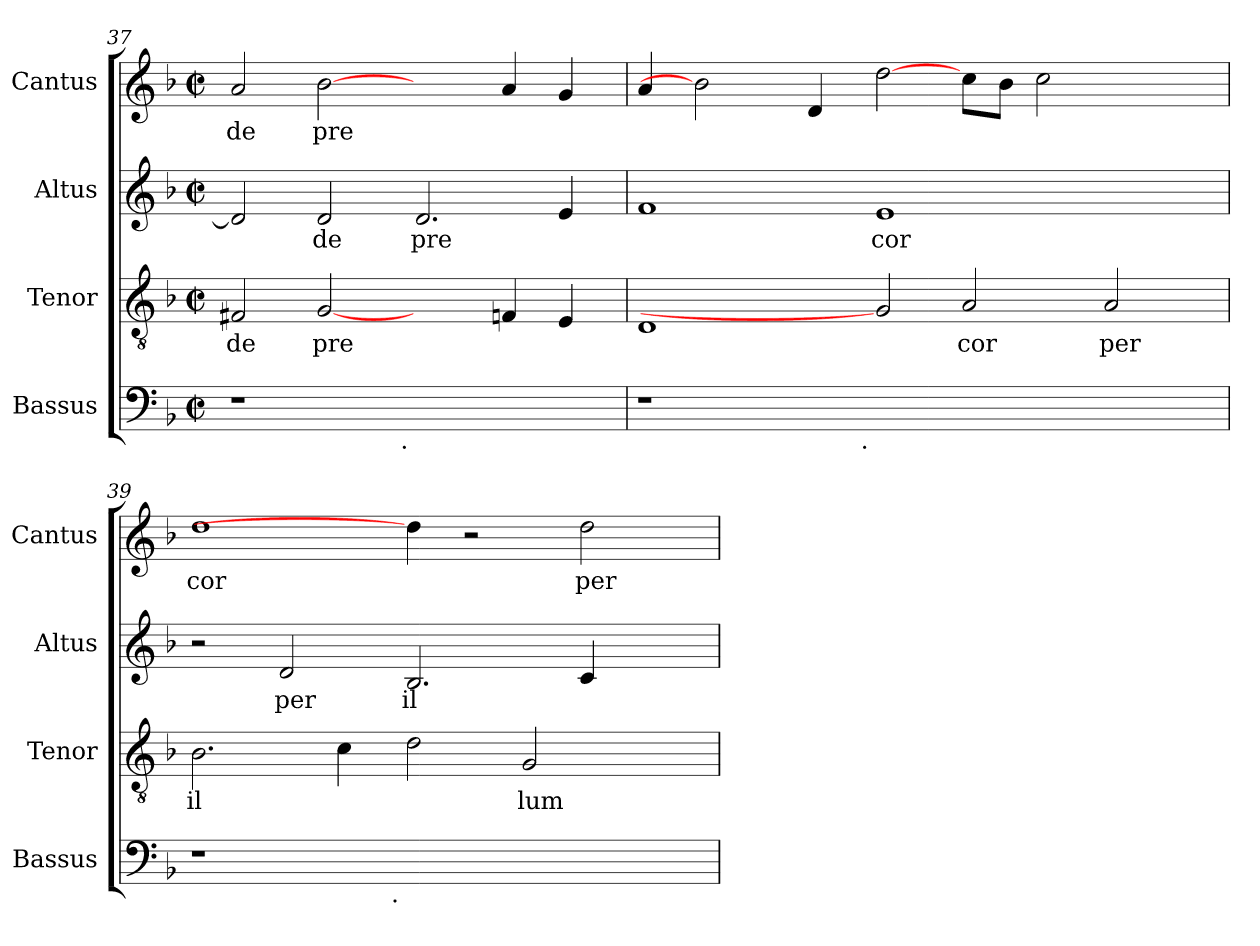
**kern	**kern	**text	**kern	**text	**kern	**text
*part4	*part3	*part3	*part2	*part2	*part1	*part1
*staff4	*staff3	*staff3	*staff2	*staff2	*staff1	*staff1
*I"Bassus	*I"Tenor	*	*I"Altus	*	*I"Cantus	*
*I'Bassus	*I'Tenor	*	*I'Altus	*	*I'Cantus	*
*clefF4	*clefGv2	*	*clefG2	*	*clefG2	*
*k[b-]	*k[b-]	*	*k[b-]	*	*k[b-]	*
*F:	*F:	*	*F:	*	*F:	*
*M2/2	*M2/2	*	*M2/2	*	*M2/2	*
*met(c|)	*met(c|)	*	*met(c|)	*	*met(c|)	*
=37	=37	=37	=37	=37	=37	=37
!	!	!LO:LY:b:cj	!	!LO:LY:b:cj	!	!LO:LY:b:cj
*^	*	*	*	*	*	*
1r	2ryy	2F#X/	de	2d/]	.	2a/	de
!	!	!	!LO:LY:b:cj	!	!LO:LY:b:cj	!	!LO:LY:b:cj
.	4...ryy	[2G	pre	2d/	de	[2b-	pre
!	!LO:TX:b:t=.	!	!	!	!	!	!
.	1ryy	.	.	.	.	.	.
!	!	!	!	!	!LO:LY:b:cj	!	!
1ryy	.	2ryy	.	2.d/	pre	2ryy	.
!	!	!	!LO:LY:b:cj	!	!	!	!LO:LY:b:cj
.	.	4Fn/	.	.	.	4a/	.
!	!	!	!LO:LY:b:cj	!	!LO:LY:b:cj	!	!LO:LY:b:cj
.	.	4E/	.	4e/	.	4g/	.
.	32ryy	.	.	.	.	.	.
=38	=38	=38	=38	=38	=38	=38	=38
!	!	!	!LO:LY:b:cj	!	!LO:LY:b:cj	!	!LO:LY:b:cj
1r	2ryy	1D	.	1f	.	4a/	.
.	.	.	.	.	.	2b-]	.
.	4...ryy	.	.	.	.	.	.
!	!	!	!	!	!	!	!LO:LY:b:cj
.	.	.	.	.	.	4d/	.
!	!LO:TX:b:t=.	!	!	!	!	!	!
.	1ryy	.	.	.	.	.	.
!	!	!	!	!	!LO:LY:b:cj	!	!LO:LY:b:cj
1.ryy	.	2G]	.	1e	cor	[2dd\	.
!	!	!	!LO:LY:b:cj	!	!	!	!LO:LY:b:cj
.	.	2A/	cor	.	.	8cc\L	.
!	!	!	!	!	!	!	!LO:LY:b:cj
.	.	.	.	.	.	8b-\J	.
!	!	!	!	!	!	!	!LO:LY:b:cj
.	.	.	.	.	.	2cc\	.
.	2ryy	.	.	.	.	.	.
!	!	!	!LO:LY:b:cj	!	!	!	!
.	.	2A/	per	2ryy	.	.	.
.	.	.	.	.	.	4ryy	.
.	32ryy	.	.	.	.	.	.
=39	=39	=39	=39	=39	=39	=39	=39
!	!	!	!LO:LY:b:cj	!	!	!	!LO:LY:b:cj
1r	2ryy	2.B-\	il	2r	.	1dd	cor
!	!	!	!	!	!LO:LY:b:cj	!	!
.	4...ryy	.	.	2d/	per	.	.
!	!	!	!LO:LY:b:cj	!	!	!	!
.	.	4c\	.	.	.	.	.
!	!LO:TX:b:t=.	!	!	!	!	!	!
.	1ryy	.	.	.	.	.	.
!	!	!	!LO:LY:b:cj	!	!LO:LY:b:cj	!	!
1ryy	.	2d\	.	2.B-/	il	4dd\]	.
.	.	.	.	.	.	2r	.
!	!	!	!LO:LY:b:cj	!	!	!	!
.	.	2G/	lum	.	.	.	.
!	!	!	!	!	!LO:LY:b:cj	!	!LO:LY:b:cj
.	.	.	.	4c/	.	2dd\	per
.	4ryy	.	.	.	.	.	.
4ryy	.	4ryy	.	4ryy	.	.	.
.	32ryy	.	.	.	.	.	.
*v	*v	*	*	*	*	*	*
=	=	=	=	=	=	=
*-	*-	*-	*-	*-	*-	*-
